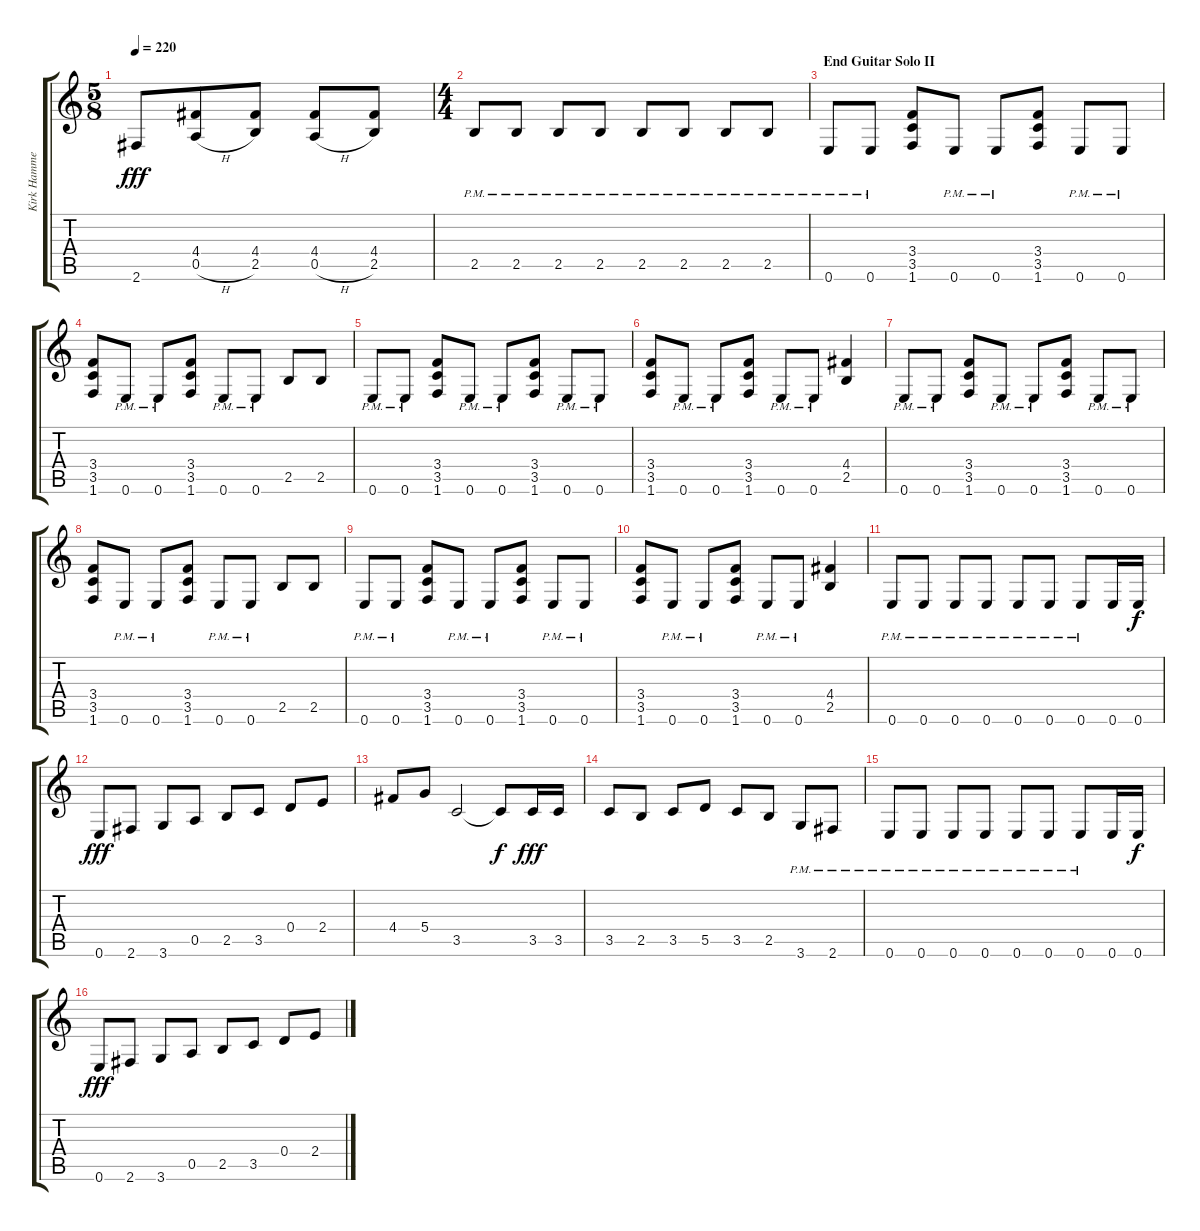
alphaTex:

\track ("Kirk Hammet" "Kirk Hamme") {instrument distortionguitar}
\staff {score tabs}
\tuning (E4 B3 G3 D3 A2 E2) {hide}
\ts (5 8)
\tempo 220
\clef g2
\ks c
2.6.8{dy fff} (4.4 0.5{h}).8 (4.4 2.5).8 (4.4 0.5{h}).8 (4.4 2.5).8 |
\ts (4 4)
2.5{pm}.8 2.5{pm}.8 2.5{pm}.8 2.5{pm}.8 2.5{pm}.8 2.5{pm}.8 2.5{pm}.8 2.5{pm}.8 |
\section ("" "End Guitar Solo II")
0.6{pm}.8 0.6{pm}.8 (3.4 3.5 1.6).8 0.6{pm}.8 0.6{pm}.8 (3.4 3.5 1.6).8 0.6{pm}.8 0.6{pm}.8 |
(3.4 3.5 1.6).8 0.6{pm}.8 0.6{pm}.8 (3.4 3.5 1.6).8 0.6{pm}.8 0.6{pm}.8 2.5.8 2.5.8 |
0.6{pm}.8 0.6{pm}.8 (3.4 3.5 1.6).8 0.6{pm}.8 0.6{pm}.8 (3.4 3.5 1.6).8 0.6{pm}.8 0.6{pm}.8 |
(3.4 3.5 1.6).8 0.6{pm}.8 0.6{pm}.8 (3.4 3.5 1.6).8 0.6{pm}.8 0.6{pm}.8 (4.4 2.5).4 |
0.6{pm}.8 0.6{pm}.8 (3.4 3.5 1.6).8 0.6{pm}.8 0.6{pm}.8 (3.4 3.5 1.6).8 0.6{pm}.8 0.6{pm}.8 |
(3.4 3.5 1.6).8 0.6{pm}.8 0.6{pm}.8 (3.4 3.5 1.6).8 0.6{pm}.8 0.6{pm}.8 2.5.8 2.5.8 |
0.6{pm}.8 0.6{pm}.8 (3.4 3.5 1.6).8 0.6{pm}.8 0.6{pm}.8 (3.4 3.5 1.6).8 0.6{pm}.8 0.6{pm}.8 |
(3.4 3.5 1.6).8 0.6{pm}.8 0.6{pm}.8 (3.4 3.5 1.6).8 0.6{pm}.8 0.6{pm}.8 (4.4 2.5).4 |
0.6{pm}.8 0.6{pm}.8 0.6{pm}.8 0.6{pm}.8 0.6{pm}.8 0.6{pm}.8 0.6{pm}.8 0.6.16 0.6.16{dy f} |
0.6.8{dy fff} 2.6.8 3.6.8 0.5.8 2.5.8 3.5.8 0.4.8 2.4.8 |
4.4.8 5.4.8 3.5.2 3.5{t}.8{dy f} 3.5.16{dy fff} 3.5.16 |
3.5.8 2.5.8 3.5.8 5.5.8 3.5.8 2.5.8 3.6{pm}.8 2.6{pm}.8 |
0.6{pm}.8 0.6{pm}.8 0.6{pm}.8 0.6{pm}.8 0.6{pm}.8 0.6{pm}.8 0.6{pm}.8 0.6.16 0.6.16{dy f} |
0.6.8{dy fff} 2.6.8 3.6.8 0.5.8 2.5.8 3.5.8 0.4.8 2.4.8
